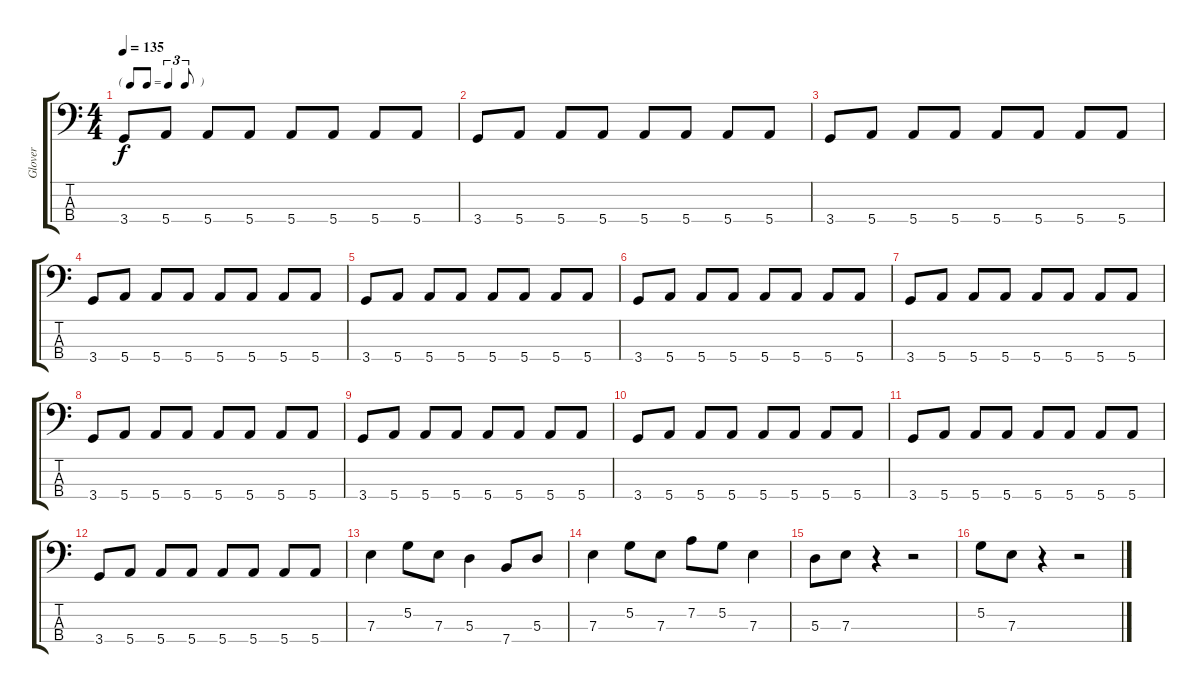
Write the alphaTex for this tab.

\track ("Glover" "Glover") {instrument electricbasspick}
\staff {score tabs}
\tuning (G2 D2 A1 E1) {hide}
\ts (4 4)
\tf triplet8th
\tempo 135
\clef f4
\ks c
3.4.8{dy f} 5.4.8 5.4.8 5.4.8 5.4.8 5.4.8 5.4.8 5.4.8 |
3.4.8 5.4.8 5.4.8 5.4.8 5.4.8 5.4.8 5.4.8 5.4.8 |
3.4.8 5.4.8 5.4.8 5.4.8 5.4.8 5.4.8 5.4.8 5.4.8 |
3.4.8 5.4.8 5.4.8 5.4.8 5.4.8 5.4.8 5.4.8 5.4.8 |
3.4.8 5.4.8 5.4.8 5.4.8 5.4.8 5.4.8 5.4.8 5.4.8 |
3.4.8 5.4.8 5.4.8 5.4.8 5.4.8 5.4.8 5.4.8 5.4.8 |
3.4.8 5.4.8 5.4.8 5.4.8 5.4.8 5.4.8 5.4.8 5.4.8 |
3.4.8 5.4.8 5.4.8 5.4.8 5.4.8 5.4.8 5.4.8 5.4.8 |
3.4.8 5.4.8 5.4.8 5.4.8 5.4.8 5.4.8 5.4.8 5.4.8 |
3.4.8 5.4.8 5.4.8 5.4.8 5.4.8 5.4.8 5.4.8 5.4.8 |
3.4.8 5.4.8 5.4.8 5.4.8 5.4.8 5.4.8 5.4.8 5.4.8 |
3.4.8 5.4.8 5.4.8 5.4.8 5.4.8 5.4.8 5.4.8 5.4.8 |
7.3.4 5.2.8 7.3.8 5.3.4 7.4.8 5.3.8 |
7.3.4 5.2.8 7.3.8 7.2.8 5.2.8 7.3.4 |
5.3.8 7.3.8 r.4 r.2 |
5.2.8 7.3.8 r.4 r.2
